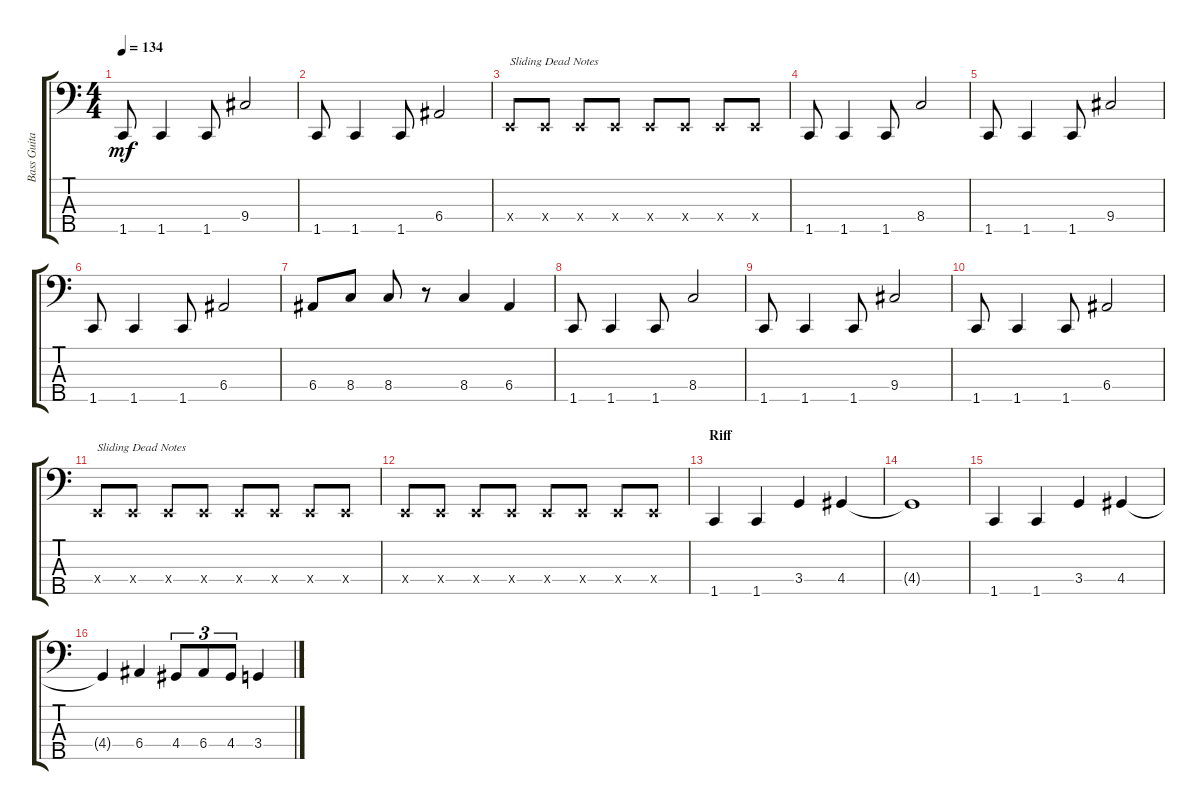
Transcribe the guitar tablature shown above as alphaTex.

\track ("Bass Guitar" "Bass Guita") {instrument electricbassfinger}
\staff {score tabs}
\tuning (G2 D2 A1 E1 B0) {hide}
\ts (4 4)
\tempo 134
\clef f4
\ks c
1.5.8{dy mf} 1.5.4 1.5.8 9.4.2 |
1.5.8 1.5.4 1.5.8 6.4.2 |
0.4{x}.8{txt "Sliding Dead Notes"} 0.4{x}.8 0.4{x}.8 0.4{x}.8 0.4{x}.8 0.4{x}.8 0.4{x}.8 0.4{x}.8 |
1.5.8 1.5.4 1.5.8 8.4.2 |
1.5.8 1.5.4 1.5.8 9.4.2 |
1.5.8 1.5.4 1.5.8 6.4.2 |
6.4.8 8.4.8 8.4.8 r.8 8.4.4 6.4.4 |
1.5.8 1.5.4 1.5.8 8.4.2 |
1.5.8 1.5.4 1.5.8 9.4.2 |
1.5.8 1.5.4 1.5.8 6.4.2 |
0.4{x}.8{txt "Sliding Dead Notes"} 0.4{x}.8 0.4{x}.8 0.4{x}.8 0.4{x}.8 0.4{x}.8 0.4{x}.8 0.4{x}.8 |
0.4{x}.8 0.4{x}.8 0.4{x}.8 0.4{x}.8 0.4{x}.8 0.4{x}.8 0.4{x}.8 0.4{x}.8 |
\section ("" "Riff")
1.5.4 1.5.4 3.4.4 4.4.4 |
4.4{t}.1 |
1.5.4 1.5.4 3.4.4 4.4.4 |
4.4{t}.4 6.4.4 4.4.8{tu (3 2)} 6.4.8{tu (3 2)} 4.4.8{tu (3 2)} 3.4.4
